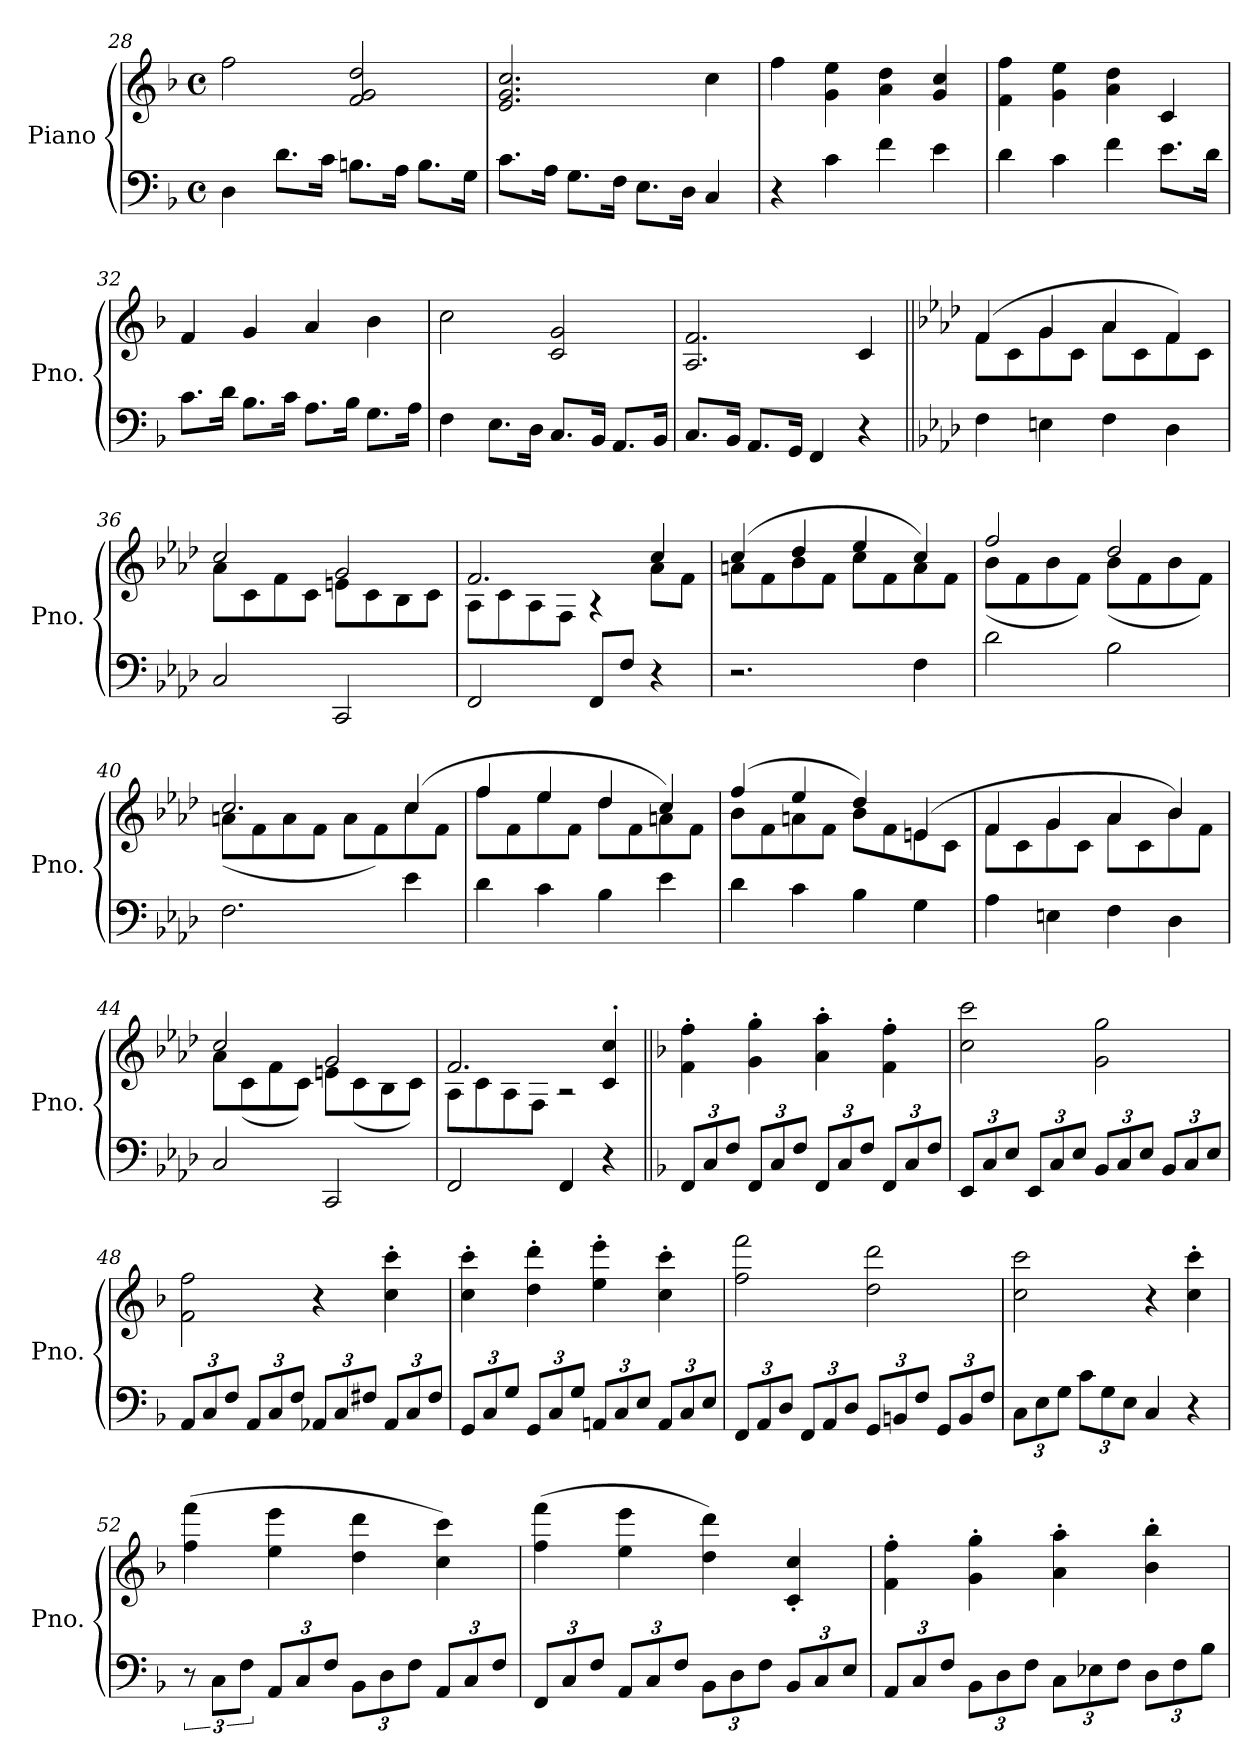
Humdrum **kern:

**kern	**kern
*part1	*part1
*staff2	*staff1
*I"Piano	*
*I'Pno.	*
*clefF4	*clefG2
*k[b-]	*k[b-]
*F:	*F:
*M4/4	*M4/4
*met(c)	*met(c)
=28	=28
4D\	2ff\
8.d\L	.
16c\Jk	.
8.Bn\L	2f/ 2g/ 2dd/
16A\Jk	.
8.B\L	.
16G\Jk	.
=29	=29
8.c\L	2.e/ 2.g/ 2.cc/
16A\Jk	.
8.G\L	.
16F\Jk	.
8.E\L	.
16D\Jk	.
4C/	4cc\
=30	=30
4r	4ff\
4c\	4g\ 4ee\
4f\	4a\ 4dd\
4e\	4g/ 4cc/
=31	=31
4d\	4f\ 4ff\
4c\	4g\ 4ee\
4f\	4a\ 4dd\
8.e\L	4c/
16d\Jk	.
=32	=32
8.c\L	4f/
16d\Jk	.
8.B-\L	4g/
16c\Jk	.
8.A\L	4a/
16B-\Jk	.
8.G\L	4b-\
16A\Jk	.
=33	=33
4F\	2cc\
8.E\L	.
16D\Jk	.
8.C/L	2c/ 2g/
16BB-/Jk	.
8.AA/L	.
16BB-/Jk	.
=34	=34
8.C/L	2.A/ 2.f/
16BB-/Jk	.
8.AA/L	.
16GG/Jk	.
4FF/	.
4r	4c/
=35||	=35||
*k[b-e-a-d-]	*k[b-e-a-d-]
*	*^
4F\	(>4f/	8f\L
.	.	8c\
4En\	4g/	8g\
.	.	8c\J
4F\	4a-/	8a-\L
.	.	8c\
4D-\	4f/)	8f\
.	.	8c\J
=36	=36	=36
2C/	2cc/	8a-\L
.	.	8c\
.	.	8f\
.	.	8c\J
2CC/	2g/	8en\L
.	.	8c\
.	.	8B-\
.	.	8c\J
=37	=37	=37
2FF/	2.f/	8A-\L
.	.	8c\
.	.	8A-\
.	.	8F\J
8FF/L	.	4r
8F/J	.	.
4r	4cc/	8a-\L
.	.	8f\J
=38	=38	=38
2.r	(>4cc/	8an\L
.	.	8f\
.	4dd-/	8b-\
.	.	8f\J
.	4ee-/	8cc\L
.	.	8f\
4F\	4cc/)	8a\
.	.	8f\J
=39	=39	=39
2d-\	2ff/	(<8b-\L
.	.	8f\
.	.	8b-\
.	.	8f\J)
2B-\	2dd-/	(<8b-\L
.	.	8f\
.	.	8b-\
.	.	8f\J)
=40	=40	=40
2.F\	2.cc/	(<8an\L
.	.	8f\
.	.	8a\
.	.	8f\J
.	.	8a\L
.	.	8f\)
4e-\	(>4cc/	8cc\
.	.	8f\J
=41	=41	=41
4d-\	4ff/	8ff\L
.	.	8f\
4c\	4ee-/	8ee-\
.	.	8f\J
4B-\	4dd-/	8dd-\L
.	.	8f\
4e-\	4cc/)	8an\
.	.	8f\J
=42	=42	=42
4d-\	(>4ff/	8b-\L
.	.	8f\
4c\	4ee-/	8an\
.	.	8f\J
4B-\	4dd-/)	8b-\L
.	.	8f\
4G\	(>4en/	8e\
.	.	8c\J
=43	=43	=43
4A-\	4f/	8f\L
.	.	8c\
4En\	4g/	8g\
.	.	8c\J
4F\	4a-/	8a-\L
.	.	8c\
4D-\	4b-/)	8b-\
.	.	8f\J
=44	=44	=44
2C/	2cc/	8a-\L
.	.	(<8c\
.	.	8f\
.	.	8c\J)
2CC/	2g/	8en\L
.	.	(<8c\
.	.	8B-\
.	.	8c\J)
=45	=45	=45
2FF/	2.f/	8A-\L
.	.	8c\
.	.	8A-\
.	.	8F\J
4FF/	.	2rA
4r	4c/' 4cc/'	.
*	*v	*v
=46||	=46||
*k[b-]	*k[b-]
*Xbrackettup	*
12FF/L	4f\' 4ff\'
12C/	.
12F/J	.
12FF/L	4g\' 4gg\'
12C/	.
12F/J	.
12FF/L	4a\' 4aa\'
12C/	.
12F/J	.
12FF/L	4f\' 4ff\'
12C/	.
12F/J	.
=47	=47
12EE/L	2cc\ 2ccc\
12C/	.
12E/J	.
12EE/L	.
12C/	.
12E/J	.
12BB-/L	2g\ 2gg\
12C/	.
12E/J	.
12BB-/L	.
12C/	.
12E/J	.
=48	=48
12AA/L	2f\ 2ff\
12C/	.
12F/J	.
12AA/L	.
12C/	.
12F/J	.
12AA-X/L	4r
12C/	.
12F#X/J	.
12AA-/L	4cc\' 4ccc\'
12C/	.
12F#/J	.
=49	=49
12GG/L	4cc\' 4ccc\'
12C/	.
12G/J	.
12GG/L	4dd\' 4ddd\'
12C/	.
12G/J	.
12AAn/L	4ee\' 4eee\'
12C/	.
12E/J	.
12AA/L	4cc\' 4ccc\'
12C/	.
12E/J	.
=50	=50
12FF/L	2ff\ 2fff\
12AA/	.
12D/J	.
12FF/L	.
12AA/	.
12D/J	.
12GG/L	2dd\ 2ddd\
12BBn/	.
12F/J	.
12GG/L	.
12BB/	.
12F/J	.
=51	=51
12C\L	2cc\ 2ccc\
12E\	.
12G\J	.
12c\L	.
12G\	.
12E\J	.
4C/	4r
4r	4cc\' 4ccc\'
=52	=52
*brackettup	*
12r	(>4ff\ 4fff\
12C\L	.
12F\J	.
*Xbrackettup	*
12AA/L	4ee\ 4eee\
12C/	.
12F/J	.
12BB-\L	4dd\ 4ddd\
12D\	.
12F\J	.
12AA/L	4cc\ 4ccc\)
12C/	.
12F/J	.
=53	=53
12FF/L	(>4ff\ 4fff\
12C/	.
12F/J	.
12AA/L	4ee\ 4eee\
12C/	.
12F/J	.
12BB-\L	4dd\ 4ddd\)
12D\	.
12F\J	.
12BB-/L	4c/' 4cc/'
12C/	.
12E/J	.
=54	=54
12AA/L	4f\' 4ff\'
12C/	.
12F/J	.
12BB-\L	4g\' 4gg\'
12D\	.
12F\J	.
12C\L	4a\' 4aa\'
12E-X\	.
12F\J	.
12D\L	4b-\' 4bb-\'
12F\	.
12B-\J	.
=	=
*-	*-
